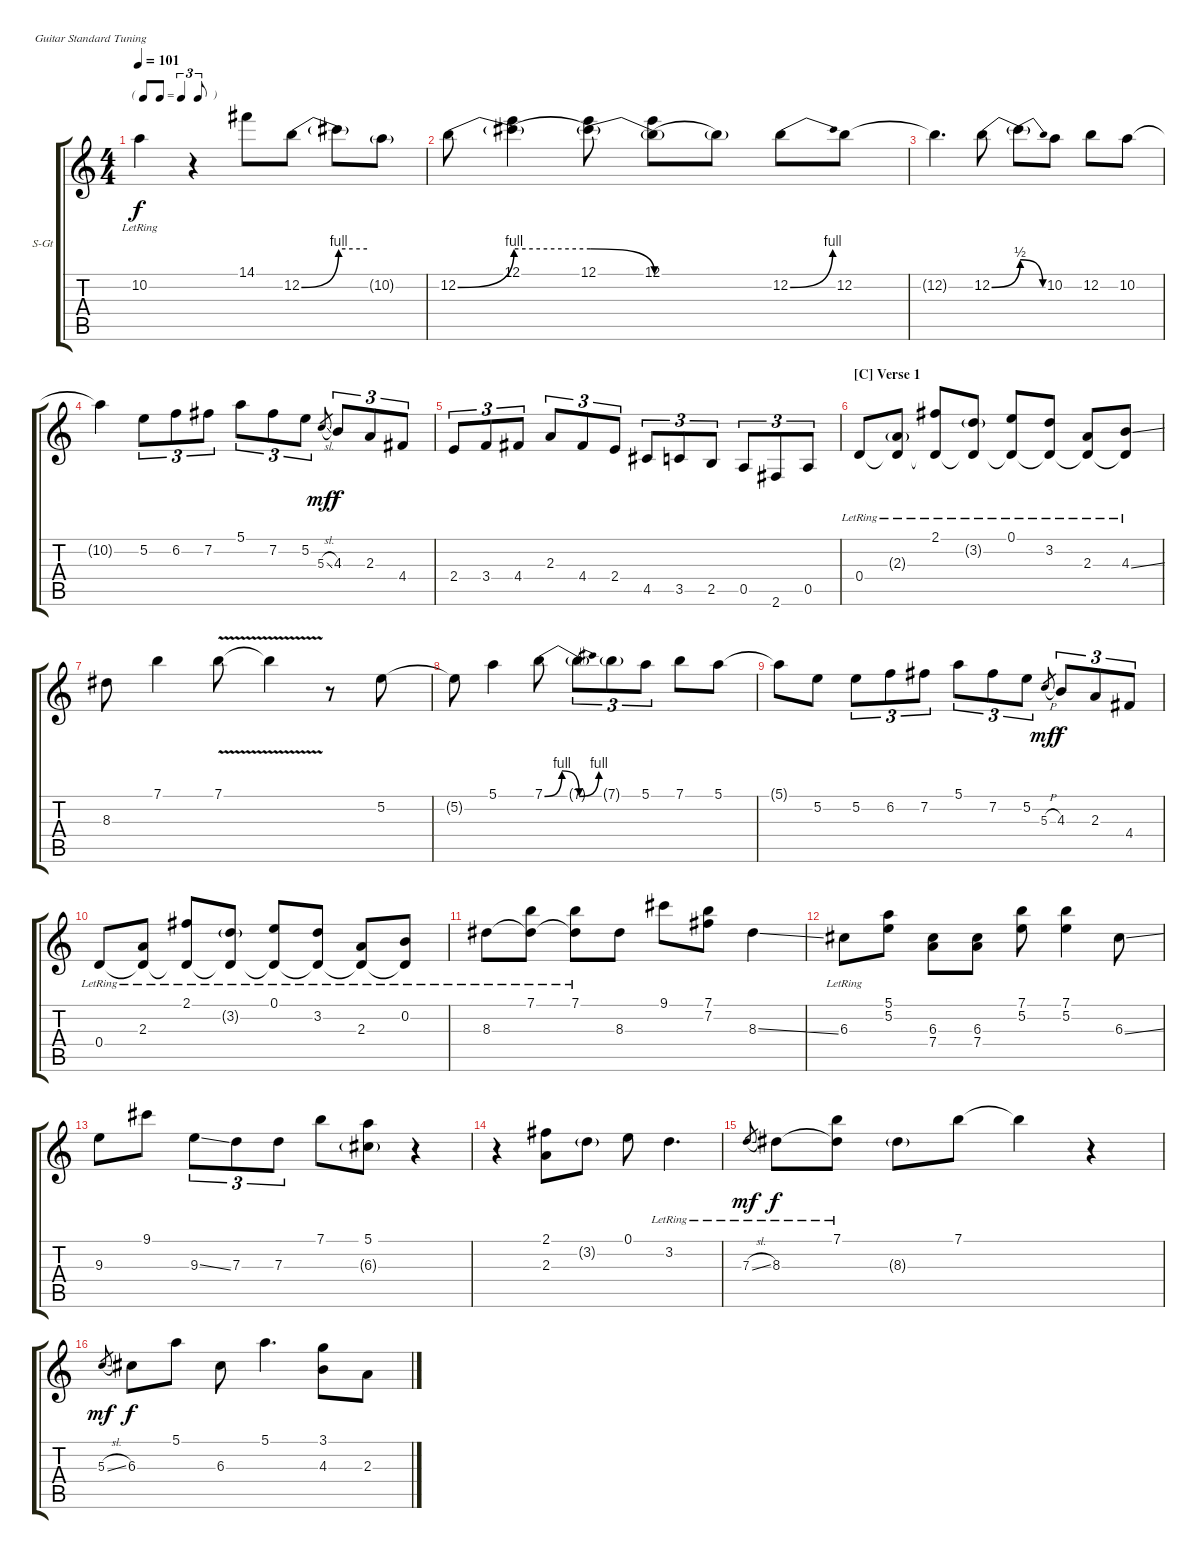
\bracketExtendMode groupsimilarinstruments
\firstSystemTrackNameOrientation horizontal
\otherSystemsTrackNameOrientation horizontal
\track ("Mick Taylor - Guitar Solo" "S-Gt") {instrument acousticguitarsteel}
\staff {score tabs}
\tuning (E4 B3 G3 D3 A2 E2)
\ts (4 4)
\tf triplet8th
\tempo 101
\clef g2
\ks c
10.2{lr t}.4{dy f} r.4 14.1.8 12.2{be (bend 0 0 60 4)}.8 12.2{be (hold 0 4 60 4) t}.8 10.2{g}.8 |
12.2{be (bend 0 0 60 4)}.8 (12.1 12.2{be (hold 0 4 60 4) t}).4 (12.1 12.2{be (release 0 4 60 0) t}).8 (12.1 12.2{be (hold 0 0 60 0) t}).8 12.2{be (hold 0 0 60 0) t}.8 12.2{be (bend 0 0 60 4)}.8 12.2.8 |
12.2{t}.4{d} 12.2{be (bend 0 0 60 2)}.8 12.2{be (release 0 2 60 0) t}.8 10.2.8 12.2.8 10.2.8 |
10.2{t}.4 5.2.8{tu (3 2)} 6.2.8{tu (3 2)} 7.2.8{tu (3 2)} 5.1.8{tu (3 2)} 7.2.8{tu (3 2)} 5.2.8{tu (3 2)} 5.3{sl}.8{gr dy mf} 4.3.8{tu (3 2) dy f} 2.3.8{tu (3 2)} 4.4.8{tu (3 2)} |
2.4.8{tu (3 2)} 3.4.8{tu (3 2)} 4.4.8{tu (3 2)} 2.3.8{tu (3 2)} 4.4.8{tu (3 2)} 2.4.8{tu (3 2)} 4.5.8{tu (3 2)} 3.5.8{tu (3 2)} 2.5.8{tu (3 2)} 0.5.8{tu (3 2)} 2.6.8{tu (3 2)} 0.5.8{tu (3 2)} |
\section ("C" "Verse 1")
0.4{lr}.8 (2.3{g} 0.4{lr t}).8 (2.1 0.4{lr t}).8 (3.2{g} 0.4{lr t}).8 (0.1 0.4{lr t}).8 (3.2 0.4{lr t}).8 (2.3 0.4{lr t}).8 (4.3{ss} 0.4{lr t}).8 |
8.3.8 7.1.4 7.1{v}.8 7.1{v t}.4 r.8 5.2.8 |
5.2{t}.8 5.1.4 7.1{be (bendrelease 0 0 30 4 30 4 60 0)}.8 7.1{be (bend 0 0 60 4) t}.8{tu (3 2)} 7.1{g}.8{tu (3 2)} 5.1.8{tu (3 2)} 7.1.8 5.1.8 |
5.1{t}.8 5.2.8 5.2.8{tu (3 2)} 6.2.8{tu (3 2)} 7.2.8{tu (3 2)} 5.1.8{tu (3 2)} 7.2.8{tu (3 2)} 5.2.8{tu (3 2)} 5.3{h}.8{gr dy mf} 4.3.8{tu (3 2) dy f} 2.3.8{tu (3 2)} 4.4.8{tu (3 2)} |
0.4{lr}.8 (2.3 0.4{lr t}).8 (2.1 0.4{lr t}).8 (3.2{g} 0.4{lr t}).8 (0.1 0.4{lr t}).8 (3.2 0.4{lr t}).8 (2.3 0.4{lr t}).8 (0.2 0.4{lr t}).8 |
8.3{lr}.8 (7.1 8.3{lr t}).8 (7.1 8.3{lr t}).8 8.3.8 9.1.8 (7.1 7.2).8 8.3{ss}.4 |
6.3{lr}.8 (5.1 5.2).8 (6.3 7.4).8 (6.3 7.4).8 (7.1 5.2).8 (7.1 5.2).4 6.3{ss}.8 |
9.3.8 9.1.8 9.3{ss}.8{tu (3 2)} 7.3.8{tu (3 2)} 7.3.8{tu (3 2)} 7.1.8 (5.1 6.3{g}).8 r.4 |
r.4 (2.1 2.3).8 3.2{g}.8 0.1.8 3.2{lr}.4{d} |
7.3{sl lr}.8{gr dy mf} 8.3{lr}.8{dy f} (7.1 8.3{lr t}).8 8.3{g}.8 7.1.8 7.1{t}.4 r.4 |
5.3{sl}.8{gr dy mf} 6.3.8{dy f} 5.1.8 6.3.8 5.1.4{d} (3.1 4.3).8 2.3.8
